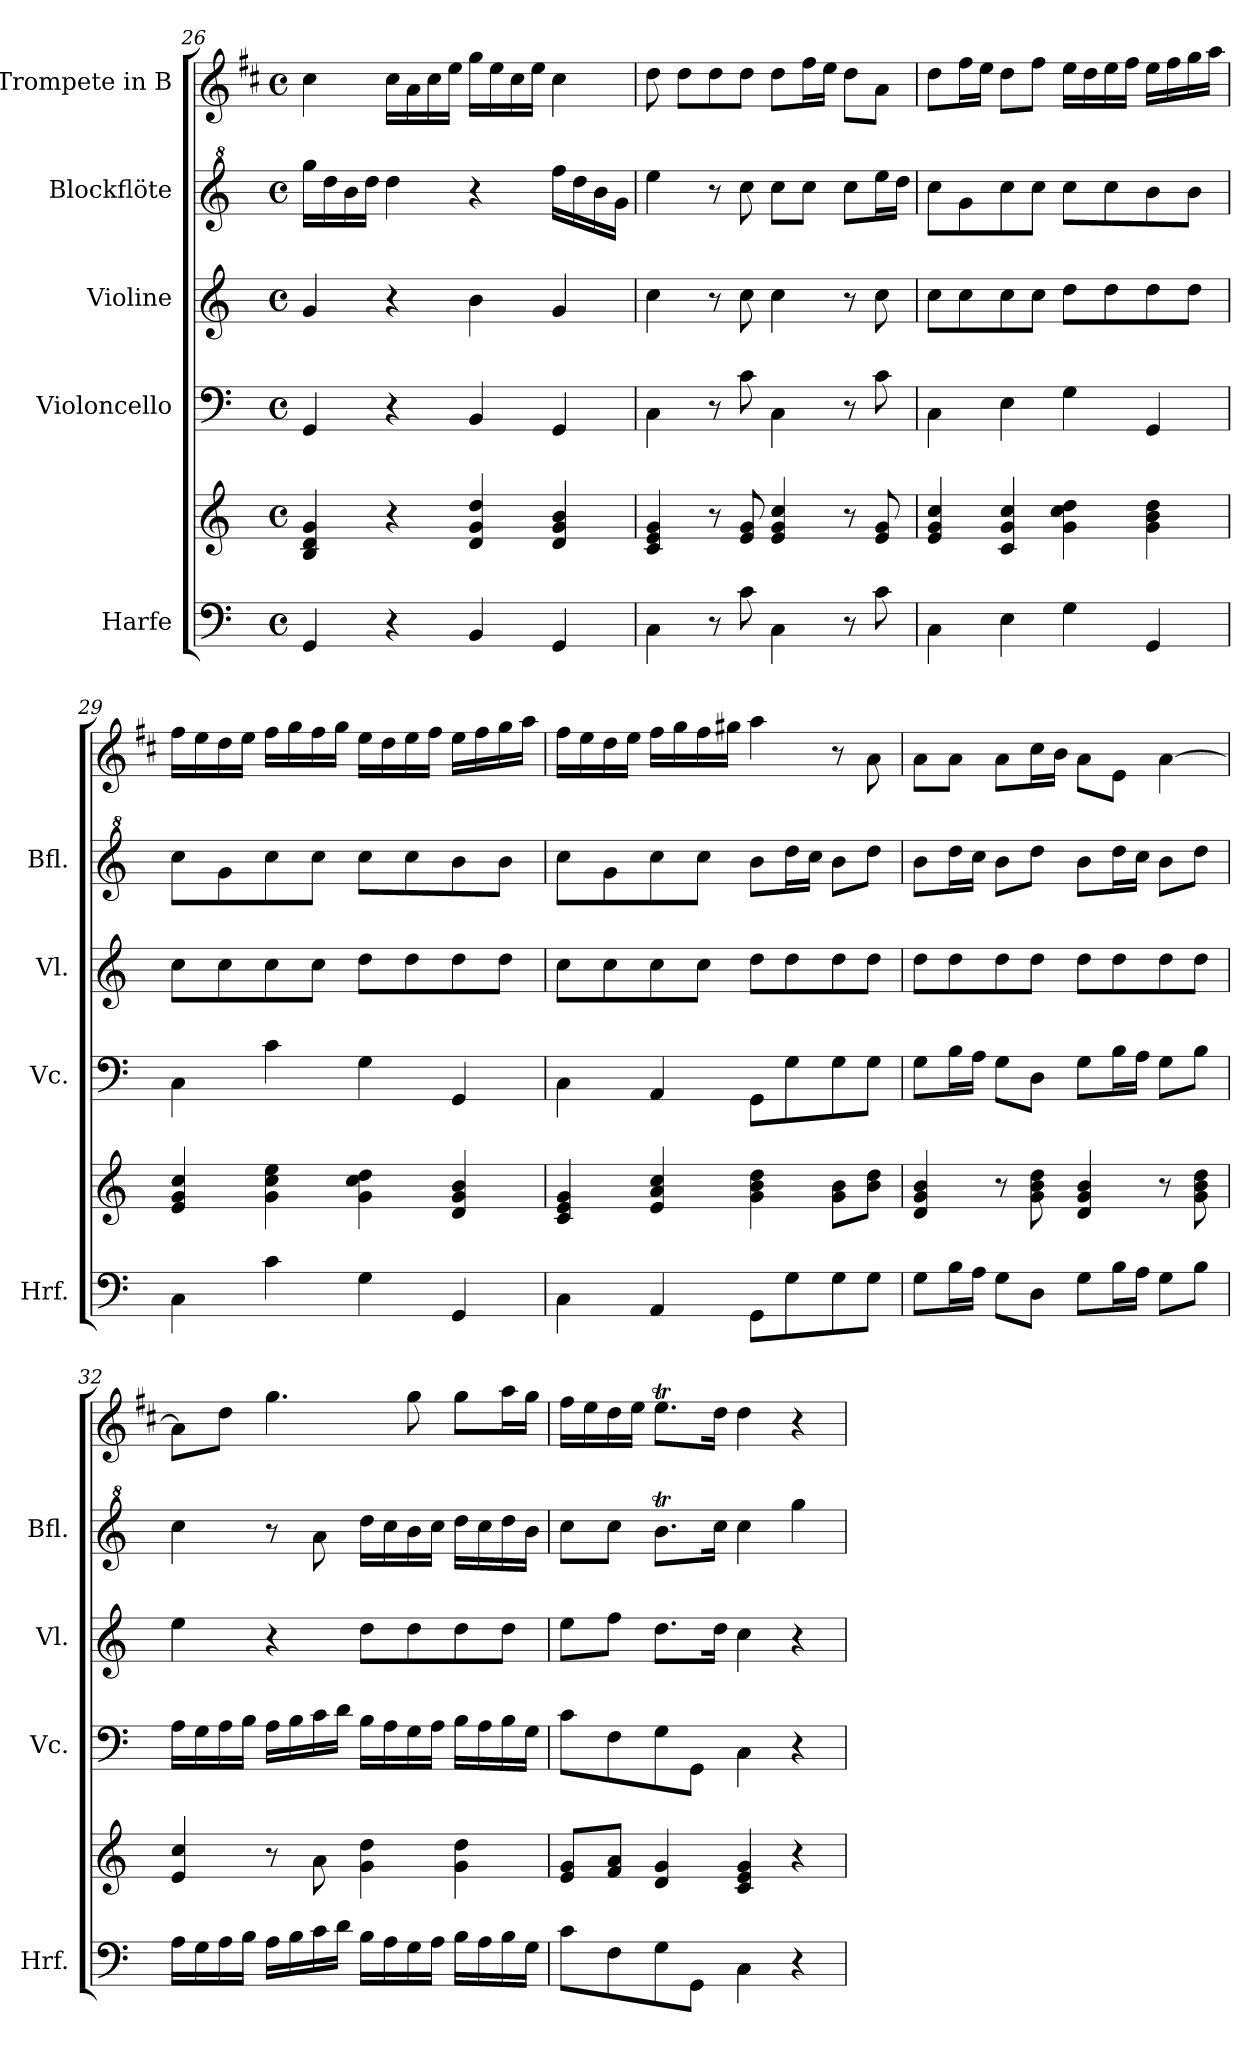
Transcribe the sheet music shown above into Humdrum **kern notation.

**kern	**kern	**kern	**kern	**kern	**kern
*part5	*part5	*part4	*part3	*part2	*part1
*staff6	*staff5	*staff4	*staff3	*staff2	*staff1
*I"Harfe	*	*I"Violoncello	*I"Violine	*I"Blockflöte	*I"Trompete in B
*I'Hrf.	*	*I'Vc.	*I'Vl.	*I'Bfl.	*
!!LO:LB:g=z
*clefF4	*clefG2	*clefF4	*clefG2	*clefG^2	*clefG2
*	*	*	*	*	*ITrd1c2
*k[]	*k[]	*k[]	*k[]	*k[]	*k[]
*M4/4	*M4/4	*M4/4	*M4/4	*M4/4	*M4/4
*met(c)	*met(c)	*met(c)	*met(c)	*met(c)	*met(c)
=26	=26	=26	=26	=26	=26
4GG/	4B/ 4d/ 4g/	4GG/	4g/	16ggg\LL	4b\
.	.	.	.	16ddd\	.
.	.	.	.	16bb\	.
.	.	.	.	16ddd\JJ	.
4r	4r	4r	4r	4ddd\	16b\LL
.	.	.	.	.	16g\
.	.	.	.	.	16b\
.	.	.	.	.	16dd\JJ
4BB/	4d/ 4g/ 4dd/	4BB/	4b\	4r	16ff\LL
.	.	.	.	.	16dd\
.	.	.	.	.	16b\
.	.	.	.	.	16dd\JJ
4GG/	4d/ 4g/ 4b/	4GG/	4g/	16fff\LL	4b\
.	.	.	.	16ddd\	.
.	.	.	.	16bb\	.
.	.	.	.	16gg\JJ	.
=27	=27	=27	=27	=27	=27
4C\	4c/ 4e/ 4g/	4C\	4cc\	4eee\	8cc\
.	.	.	.	.	8cc\L
8r	8r	8r	8r	8r	8cc\
8c\	8e/ 8g/	8c\	8cc\	8ccc\	8cc\J
4C\	4e/ 4g/ 4cc/	4C\	4cc\	8ccc\L	8cc\L
.	.	.	.	8ccc\J	16ee\L
.	.	.	.	.	16dd\JJ
8r	8r	8r	8r	8ccc\L	8cc\L
8c\	8e/ 8g/	8c\	8cc\	16eee\L	8g\J
.	.	.	.	16ddd\JJ	.
=28	=28	=28	=28	=28	=28
4C\	4e/ 4g/ 4cc/	4C\	8cc\L	8ccc\L	8cc\L
.	.	.	8cc\	8gg\	16ee\L
.	.	.	.	.	16dd\JJ
4E\	4c/ 4g/ 4cc/	4E\	8cc\	8ccc\	8cc\L
.	.	.	8cc\J	8ccc\J	8ee\J
4G\	4g\ 4cc\ 4dd\	4G\	8dd\L	8ccc\L	16dd\LL
.	.	.	.	.	16cc\
.	.	.	8dd\	8ccc\	16dd\
.	.	.	.	.	16ee\JJ
4GG/	4g\ 4b\ 4dd\	4GG/	8dd\	8bb\	16dd\LL
.	.	.	.	.	16ee\
.	.	.	8dd\J	8bb\J	16ff\
.	.	.	.	.	16gg\JJ
=29	=29	=29	=29	=29	=29
4C\	4e/ 4g/ 4cc/	4C\	8cc\L	8ccc\L	16ee\LL
.	.	.	.	.	16dd\
.	.	.	8cc\	8gg\	16cc\
.	.	.	.	.	16dd\JJ
4c\	4g\ 4cc\ 4ee\	4c\	8cc\	8ccc\	16ee\LL
.	.	.	.	.	16ff\
.	.	.	8cc\J	8ccc\J	16ee\
.	.	.	.	.	16ff\JJ
4G\	4g\ 4cc\ 4dd\	4G\	8dd\L	8ccc\L	16dd\LL
.	.	.	.	.	16cc\
.	.	.	8dd\	8ccc\	16dd\
.	.	.	.	.	16ee\JJ
4GG/	4d/ 4g/ 4b/	4GG/	8dd\	8bb\	16dd\LL
.	.	.	.	.	16ee\
.	.	.	8dd\J	8bb\J	16ff\
.	.	.	.	.	16gg\JJ
!!LO:LB:g=z
=30	=30	=30	=30	=30	=30
4C\	4c/ 4e/ 4g/	4C\	8cc\L	8ccc\L	16ee\LL
.	.	.	.	.	16dd\
.	.	.	8cc\	8gg\	16cc\
.	.	.	.	.	16dd\JJ
4AA/	4e/ 4a/ 4cc/	4AA/	8cc\	8ccc\	16ee\LL
.	.	.	.	.	16ff\
.	.	.	8cc\J	8ccc\J	16ee\
.	.	.	.	.	16ff#X\JJ
8GG\L	4g\ 4b\ 4dd\	8GG\L	8dd\L	8bb\L	4gg\
8G\	.	8G\	8dd\	16ddd\L	.
.	.	.	.	16ccc\JJ	.
8G\	8g\ 8b\L	8G\	8dd\	8bb\L	8r
8G\J	8b\ 8dd\J	8G\J	8dd\J	8ddd\J	8g\
=31	=31	=31	=31	=31	=31
8G\L	4d/ 4g/ 4b/	8G\L	8dd\L	8bb\L	8g\L
16B\L	.	16B\L	8dd\	16ddd\L	8g\J
16A\JJ	.	16A\JJ	.	16ccc\JJ	.
8G\L	8r	8G\L	8dd\	8bb\L	8g\L
8D\J	8g\ 8b\ 8dd\	8D\J	8dd\J	8ddd\J	16b\L
.	.	.	.	.	16a\JJ
8G\L	4d/ 4g/ 4b/	8G\L	8dd\L	8bb\L	8g\L
16B\L	.	16B\L	8dd\	16ddd\L	8d\J
16A\JJ	.	16A\JJ	.	16ccc\JJ	.
8G\L	8r	8G\L	8dd\	8bb\L	[4g\
8B\J	8g\ 8b\ 8dd\	8B\J	8dd\J	8ddd\J	.
=32	=32	=32	=32	=32	=32
16A\LL	4e/ 4cc/	16A\LL	4ee\	4ccc\	8g\L]
16G\	.	16G\	.	.	.
16A\	.	16A\	.	.	8cc\J
16B\JJ	.	16B\JJ	.	.	.
16A\LL	8r	16A\LL	4r	8r	4.ff\
16B\	.	16B\	.	.	.
16c\	8a\	16c\	.	8aa\	.
16d\JJ	.	16d\JJ	.	.	.
16B\LL	4g\ 4dd\	16B\LL	8dd\L	16ddd\LL	.
16A\	.	16A\	.	16ccc\	.
16G\	.	16G\	8dd\	16bb\	8ff\
16A\JJ	.	16A\JJ	.	16ccc\JJ	.
16B\LL	4g\ 4dd\	16B\LL	8dd\	16ddd\LL	8ff\L
16A\	.	16A\	.	16ccc\	.
16B\	.	16B\	8dd\J	16ddd\	16gg\L
16G\JJ	.	16G\JJ	.	16bb\JJ	16ff\JJ
=33	=33	=33	=33	=33	=33
8c\L	8e/ 8g/L	8c\L	8ee\L	8ccc\L	16ee\LL
.	.	.	.	.	16dd\
8F\	8f/ 8a/J	8F\	8ff\J	8ccc\J	16cc\
.	.	.	.	.	16dd\JJ
8G\	4d/ 4g/	8G\	8.dd\L	8.bbt\L	8.ddT\L
8GG\J	.	8GG\J	.	.	.
.	.	.	16dd\Jk	16ccc\Jk	16cc\Jk
4C\	4c/ 4e/ 4g/	4C\	4cc\	4ccc\	4cc\
4r	4r	4r	4r	4ggg\	4r
=	=	=	=	=	=
*-	*-	*-	*-	*-	*-
